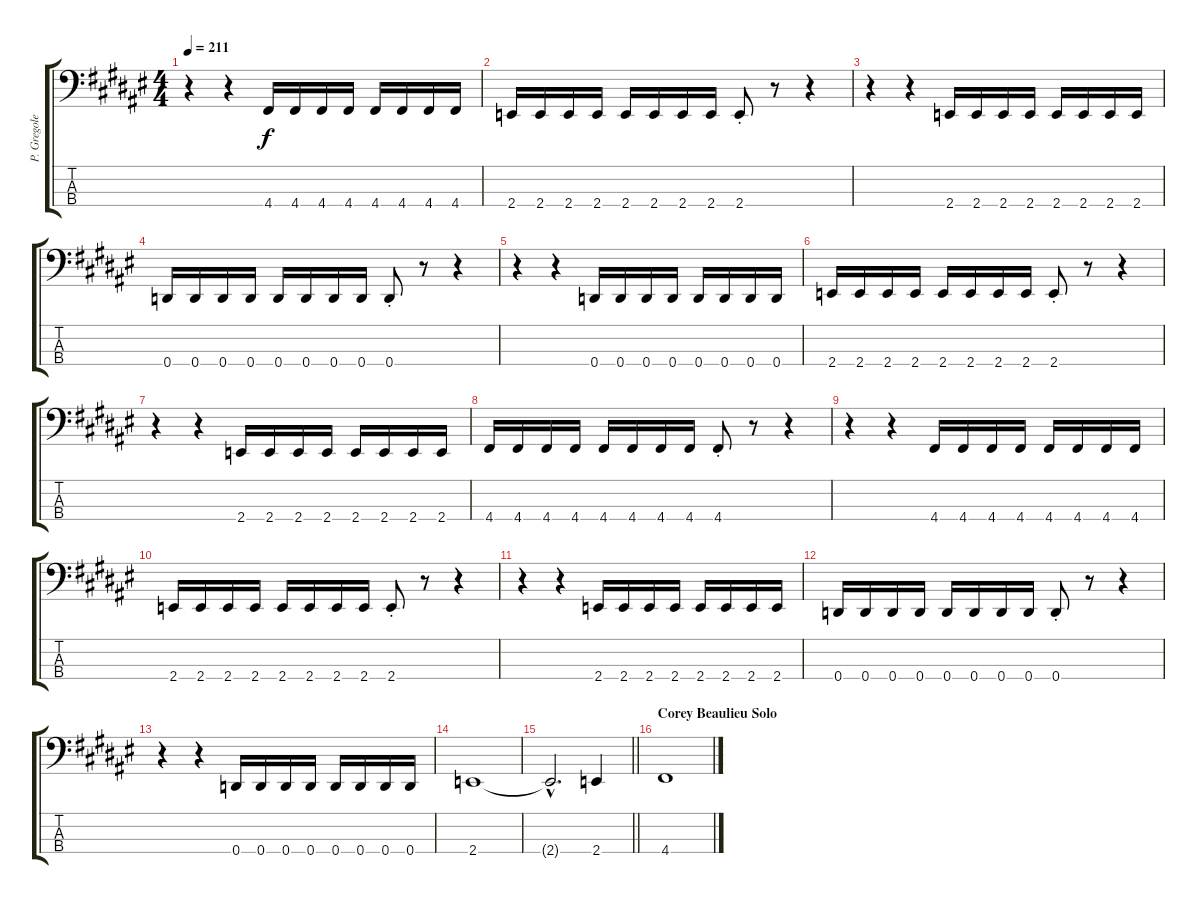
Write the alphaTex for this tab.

\track ("P. Gregoletto" "P. Gregole") {instrument electricbassfinger}
\staff {score tabs}
\tuning (G2 D2 A1 D1) {hide}
\ts (4 4)
\tempo 211
\clef f4
\ks d#minor
r.4{dy f} r.4 4.4.16 4.4.16 4.4.16 4.4.16 4.4.16 4.4.16 4.4.16 4.4.16 |
2.4.16 2.4.16 2.4.16 2.4.16 2.4.16 2.4.16 2.4.16 2.4.16 2.4{st}.8 r.8 r.4 |
r.4 r.4 2.4.16 2.4.16 2.4.16 2.4.16 2.4.16 2.4.16 2.4.16 2.4.16 |
0.4.16 0.4.16 0.4.16 0.4.16 0.4.16 0.4.16 0.4.16 0.4.16 0.4{st}.8 r.8 r.4 |
r.4 r.4 0.4.16 0.4.16 0.4.16 0.4.16 0.4.16 0.4.16 0.4.16 0.4.16 |
2.4.16 2.4.16 2.4.16 2.4.16 2.4.16 2.4.16 2.4.16 2.4.16 2.4{st}.8 r.8 r.4 |
r.4 r.4 2.4.16 2.4.16 2.4.16 2.4.16 2.4.16 2.4.16 2.4.16 2.4.16 |
4.4.16 4.4.16 4.4.16 4.4.16 4.4.16 4.4.16 4.4.16 4.4.16 4.4{st}.8 r.8 r.4 |
r.4 r.4 4.4.16 4.4.16 4.4.16 4.4.16 4.4.16 4.4.16 4.4.16 4.4.16 |
2.4.16 2.4.16 2.4.16 2.4.16 2.4.16 2.4.16 2.4.16 2.4.16 2.4{st}.8 r.8 r.4 |
r.4 r.4 2.4.16 2.4.16 2.4.16 2.4.16 2.4.16 2.4.16 2.4.16 2.4.16 |
0.4.16 0.4.16 0.4.16 0.4.16 0.4.16 0.4.16 0.4.16 0.4.16 0.4{st}.8 r.8 r.4 |
r.4 r.4 0.4.16 0.4.16 0.4.16 0.4.16 0.4.16 0.4.16 0.4.16 0.4.16 |
2.4.1 |
\barLineRight lightlight
2.4{hac t}.2{d} 2.4.4 |
\section ("" "Corey Beaulieu Solo")
4.4.1
